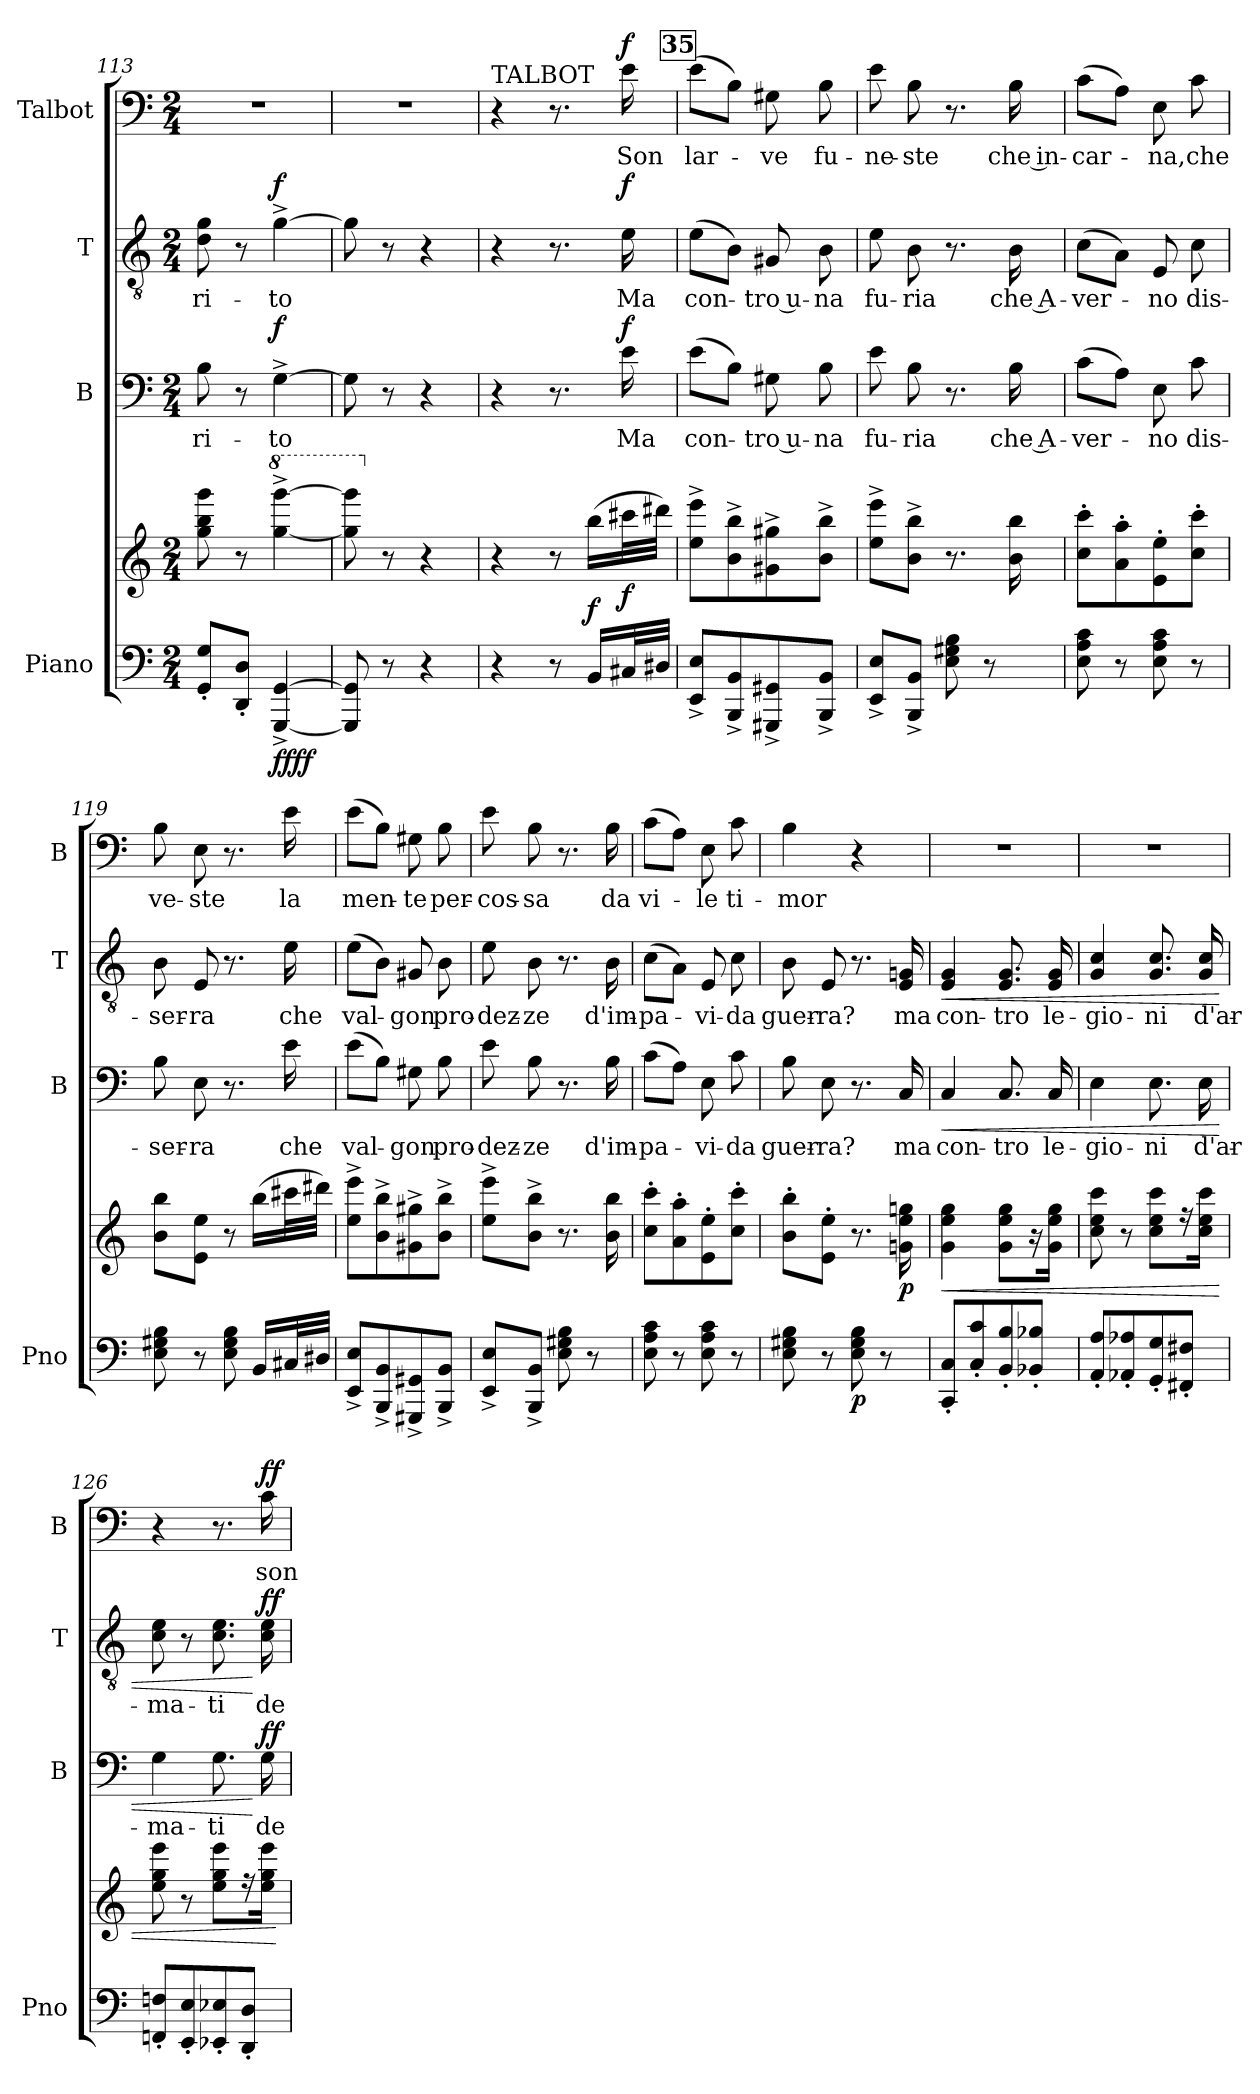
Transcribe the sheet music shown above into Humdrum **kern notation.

**kern	**kern	**dynam	**kern	**text	**dynam	**kern	**text	**dynam	**kern	**text	**dynam
*part4	*part4	*part4	*part3	*part3	*part3	*part2	*part2	*part2	*part1	*part1	*part1
*staff5	*staff4	*staff4/5	*staff3	*staff3	*staff3	*staff2	*staff2	*staff2	*staff1	*staff1	*staff1
*I"Piano	*	*	*I"B	*	*	*I"T	*	*	*I"Talbot	*	*
*I'Pno	*	*	*I'B	*	*	*I'T	*	*	*I'B	*	*
*clefF4	*clefG2	*	*clefF4	*	*	*clefGv2	*	*	*clefF4	*	*
*k[]	*k[]	*	*k[]	*	*	*k[]	*	*	*k[]	*	*
*M2/4	*M2/4	*	*M2/4	*	*	*M2/4	*	*	*M2/4	*	*
=113	=113	=113	=113	=113	=113	=113	=113	=113	=113	=113	=113
!	!	!	!	!LO:LY:b	!	!	!LO:LY:b	!	!	!	!
8GG/' 8G/'L	8gg\ 8bb\ 8ggg\	.	8B\	-ri-	.	8d!\ 8g\	-ri-	.	2r	.	.
8DD/' 8D/'J	8r	.	8r	.	.	8r	.	.	.	.	.
*	*8va	*	*	*	*	*	*	*	*	*	*
!	!	!LO:DY:b=2	!	!LO:LY:b	!	!	!LO:LY:b	!	!	!	!
!	!	!LO:DY:n=1:b	!	!	!LO:DY:a	!	!	!LO:DY:a	!	!	!
[4GGG/^ [4GG/^	[4ggg\^ [4gggg\^	ff ff	[4G^\	-to	f	[4g^\	-to	f	.	.	.
=114	=114	=114	=114	=114	=114	=114	=114	=114	=114	=114	=114
8GGG/] 8GG/]	8ggg\] 8gggg\]	.	8G\]	.	.	8g\]	.	.	2r	.	.
*	*X8va	*	*	*	*	*	*	*	*	*	*
8r	8r	.	8r	.	.	8r	.	.	.	.	.
4r	4r	.	4r	.	.	4r	.	.	.	.	.
!!LO:PB:g=z
=115	=115	=115	=115	=115	=115	=115	=115	=115	=115	=115	=115
!	!	!	!	!	!	!	!	!	!LO:TX:a:t=TALBOT	!	!
4r	4r	.	4r	.	.	4r	.	.	4r	.	.
8r	8r	.	8.r	.	.	8.r	.	.	8.r	.	.
!	!	!LO:DY:a=2	!	!	!	!	!	!	!	!	!
16BB/LL	(16bb\LL	f	.	.	.	.	.	.	.	.	.
!	!	!LO:DY:b	!	!LO:LY:b	!LO:DY:a	!	!LO:LY:b	!LO:DY:a	!	!LO:LY:b	!LO:DY:a
32C#X/L	32ccc#X\L	f	16e\	Ma	f	16e\	Ma	f	16e\	Son	f
32D#X/JJJ	32ddd#X\JJJ)	.	.	.	.	.	.	.	.	.	.
!!LO:REH:place=s1:a:B:fs=14:t=35
=116	=116	=116	=116	=116	=116	=116	=116	=116	=116	=116	=116
!	!	!	!	!LO:LY:b	!	!	!LO:LY:b	!	!	!LO:LY:b	!
8EE/^ 8E/^L	8ee\^ 8eee\^L	.	(8e\L	con-	.	(8e\L	con-	.	(8e\L	lar-	.
8BBB/^ 8BB/^	8b\^ 8bb\^	.	8B\J)	.	.	8B\J)	.	.	8B\J)	.	.
!	!	!	!	!LO:LY:b	!	!	!LO:LY:b	!	!	!LO:LY:b	!
8GGG#X/^ 8GG#X/^	8g#X\^ 8gg#X\^	.	8G#X\	-tro u-	.	8G#X/	-tro u-	.	8G#X\	-ve	.
!	!	!	!	!LO:LY:b	!	!	!LO:LY:b	!	!	!LO:LY:b	!
8BBB/^ 8BB/^J	8b\^ 8bb\^J	.	8B\	-na	.	8B\	-na	.	8B\	fu-	.
=117	=117	=117	=117	=117	=117	=117	=117	=117	=117	=117	=117
!	!	!	!	!LO:LY:b	!	!	!LO:LY:b	!	!	!LO:LY:b	!
8EE/^ 8E/^L	8ee\^ 8eee\^L	.	8e\	fu-	.	8e\	fu-	.	8e\	-ne-	.
!	!	!	!	!LO:LY:b	!	!	!LO:LY:b	!	!	!LO:LY:b	!
8BBB/^ 8BB/^J	8b\^ 8bb\^J	.	8B\	-ria	.	8B\	-ria	.	8B\	-ste	.
8E\ 8G#X\ 8B\	8.r	.	8.r	.	.	8.r	.	.	8.r	.	.
8r	.	.	.	.	.	.	.	.	.	.	.
!	!	!	!	!LO:LY:b	!	!	!LO:LY:b	!	!	!LO:LY:b	!
.	16b\ 16bb\	.	16B\	che A-	.	16B\	che A-	.	16B\	che in-	.
=118	=118	=118	=118	=118	=118	=118	=118	=118	=118	=118	=118
!	!	!	!	!LO:LY:b	!	!	!LO:LY:b	!	!	!LO:LY:b	!
8E\ 8A\ 8c\	8cc\' 8ccc\'L	.	(8c\L	-ver-	.	(8c\L	-ver-	.	(8c\L	-car-	.
8r	8a\' 8aa\'	.	8A\J)	.	.	8A\J)	.	.	8A\J)	.	.
!	!	!	!	!LO:LY:b	!	!	!LO:LY:b	!	!	!LO:LY:b	!
8E\ 8A\ 8c\	8e\' 8ee\'	.	8E\	-no	.	8E/	-no	.	8E\	-na,	.
!	!	!	!	!LO:LY:b	!	!	!LO:LY:b	!	!	!LO:LY:b	!
8r	8cc\' 8ccc\'J	.	8c\	dis-	.	8c\	dis-	.	8c\	che	.
=119	=119	=119	=119	=119	=119	=119	=119	=119	=119	=119	=119
!	!	!	!	!LO:LY:b	!	!	!LO:LY:b	!	!	!LO:LY:b	!
8E\ 8G#X\ 8B\	8b\ 8bb\L	.	8B\	-ser-	.	8B\	-ser-	.	8B\	ve-	.
!	!	!	!	!LO:LY:b	!	!	!LO:LY:b	!	!	!LO:LY:b	!
8r	8e\ 8ee\J	.	8E\	-ra	.	8E/	-ra	.	8E\	-ste	.
8E\ 8G#\ 8B\	8r	.	8.r	.	.	8.r	.	.	8.r	.	.
16BB/LL	(16bb\LL	.	.	.	.	.	.	.	.	.	.
!	!	!	!	!LO:LY:b	!	!	!LO:LY:b	!	!	!LO:LY:b	!
32C#X/L	32ccc#X\L	.	16e\	che	.	16e\	che	.	16e\	la	.
32D#X/JJJ	32ddd#X\JJJ)	.	.	.	.	.	.	.	.	.	.
=120	=120	=120	=120	=120	=120	=120	=120	=120	=120	=120	=120
!	!	!	!	!LO:LY:b	!	!	!LO:LY:b	!	!	!LO:LY:b	!
8EE/^ 8E/^L	8ee\^ 8eee\^L	.	(8e\L	val-	.	(8e\L	val-	.	(8e\L	men-	.
8BBB/^ 8BB/^	8b\^ 8bb\^	.	8B\J)	.	.	8B\J)	.	.	8B\J)	.	.
!	!	!	!	!LO:LY:b	!	!	!LO:LY:b	!	!	!LO:LY:b	!
8GGG#X/^ 8GG#X/^	8g#X\^ 8gg#X\^	.	8G#X\	-gon	.	8G#X/	-gon	.	8G#X\	-te	.
!	!	!	!	!LO:LY:b	!	!	!LO:LY:b	!	!	!LO:LY:b	!
8BBB/^ 8BB/^J	8b\^ 8bb\^J	.	8B\	pro-	.	8B\	pro-	.	8B\	per-	.
!!LO:LB:g=z
=121	=121	=121	=121	=121	=121	=121	=121	=121	=121	=121	=121
!	!	!	!	!LO:LY:b	!	!	!LO:LY:b	!	!	!LO:LY:b	!
8EE/^ 8E/^L	8ee\^ 8eee\^L	.	8e\	-dez-	.	8e\	-dez-	.	8e\	-cos-	.
!	!	!	!	!LO:LY:b	!	!	!LO:LY:b	!	!	!LO:LY:b	!
8BBB/^ 8BB/^J	8b\^ 8bb\^J	.	8B\	-ze	.	8B\	-ze	.	8B\	-sa	.
8E\ 8G#X\ 8B\	8.r	.	8.r	.	.	8.r	.	.	8.r	.	.
8r	.	.	.	.	.	.	.	.	.	.	.
!	!	!	!	!LO:LY:b	!	!	!LO:LY:b	!	!	!LO:LY:b	!
.	16b\ 16bb\	.	16B\	d'im-	.	16B\	d'im-	.	16B\	da	.
=122	=122	=122	=122	=122	=122	=122	=122	=122	=122	=122	=122
!	!	!	!	!LO:LY:b	!	!	!LO:LY:b	!	!	!LO:LY:b	!
8E\ 8A\ 8c\	8cc\' 8ccc\'L	.	(8c\L	-pa-	.	(8c\L	-pa-	.	(8c\L	vi-	.
8r	8a\' 8aa\'	.	8A\J)	.	.	8A\J)	.	.	8A\J)	.	.
!	!	!	!	!LO:LY:b	!	!	!LO:LY:b	!	!	!LO:LY:b	!
8E\ 8A\ 8c\	8e\' 8ee\'	.	8E\	-vi-	.	8E/	-vi-	.	8E\	-le	.
!	!	!	!	!LO:LY:b	!	!	!LO:LY:b	!	!	!LO:LY:b	!
8r	8cc\' 8ccc\'J	.	8c\	-da	.	8c\	-da	.	8c\	ti-	.
=123	=123	=123	=123	=123	=123	=123	=123	=123	=123	=123	=123
!	!	!	!	!LO:LY:b	!	!	!LO:LY:b	!	!	!LO:LY:b	!
8E\ 8G#X\ 8B\	8b\' 8bb\'L	.	8B\	guer-	.	8B\	guer-	.	4B\	-mor	.
!	!	!	!	!LO:LY:b	!	!	!LO:LY:b	!	!	!	!
8r	8e\' 8ee\'J	.	8E\	-ra?	.	8E/	-ra?	.	.	.	.
!	!	!LO:DY:b=2	!	!	!	!	!	!	!	!	!
8E\ 8G#\ 8B\	8.r	p	8.r	.	.	8.r	.	.	4r	.	.
8r	.	.	.	.	.	.	.	.	.	.	.
!	!	!LO:DY:b	!	!LO:LY:b	!	!	!LO:LY:b	!	!	!	!
.	16gn\ 16ee\ 16ggn\	p	16C/	ma	.	16E!/ 16Gn/	ma	.	.	.	.
=124	=124	=124	=124	=124	=124	=124	=124	=124	=124	=124	=124
!	!	!LO:HP:b	!	!LO:LY:b	!LO:HP:b	!	!LO:LY:b	!LO:HP:b	!	!	!
8CC/' 8C/'L	4g\ 4ee\ 4gg\	<	4C/	con-	<	4E!/ 4G/	con-	<	2r	.	.
8C/' 8c/'	.	.	.	.	.	.	.	.	.	.	.
!	!	!	!	!LO:LY:b	!	!	!LO:LY:b	!	!	!	!
8BB/' 8B/'	8g\ 8ee\ 8gg\L	.	8.C/	-tro	.	8.E!/ 8.G/	-tro	.	.	.	.
8BB-X/' 8B-X/'J	16r	.	.	.	.	.	.	.	.	.	.
!	!	!	!	!LO:LY:b	!	!	!LO:LY:b	!	!	!	!
.	16g\ 16ee\ 16gg\Jk	.	16C/	le-	.	16E!/ 16G/	le-	.	.	.	.
=125	=125	=125	=125	=125	=125	=125	=125	=125	=125	=125	=125
!	!	!	!	!LO:LY:b	!	!	!LO:LY:b	!	!	!	!
8AA/' 8A/'L	8cc\ 8ee\ 8ccc\	.	4E\	-gio-	.	4G!/ 4c/	-gio-	.	2r	.	.
8AA-X/' 8A-X/'	8r	.	.	.	.	.	.	.	.	.	.
!	!	!	!	!LO:LY:b	!	!	!LO:LY:b	!	!	!	!
8GG/' 8G/'	8cc\ 8ee\ 8ccc\L	.	8.E\	-ni	.	8.G!/ 8.c/	-ni	.	.	.	.
8FF#X/' 8F#X/'J	16r	.	.	.	.	.	.	.	.	.	.
!	!	!	!	!LO:LY:b	!	!	!LO:LY:b	!	!	!	!
.	16cc\ 16ee\ 16ccc\Jk	.	16E\	d'ar-	.	16G!/ 16c/	d'ar-	.	.	.	.
=126	=126	=126	=126	=126	=126	=126	=126	=126	=126	=126	=126
!	!	!	!	!LO:LY:b	!	!	!LO:LY:b	!	!	!	!
8FFn/' 8Fn/'L	8ee\ 8gg\ 8eee\	.	4G\	-ma-	.	8c!\ 8e\	-ma-	.	4r	.	.
8EE/' 8E/'	8r	.	.	.	.	8r	.	.	.	.	.
!	!	!	!	!LO:LY:b	!	!	!LO:LY:b	!	!	!	!
8EE-X/' 8E-X/'	8ee\ 8gg\ 8eee\L	.	8.G\	-ti	.	8.c!\ 8.e\	-ti	.	8.r	.	.
8DD/' 8D/'J	16r	.	.	.	.	.	.	.	.	.	.
!	!	!	!	!LO:LY:b	!LO:DY:n=1:a	!	!LO:LY:b	!LO:DY:n=1:a	!	!LO:LY:b	!LO:DY:a
.	16ee\ 16gg\ 16eee\Jk	.	16G\	de-	[ ff	16c!\ 16e\	de-	[ ff	16c\	son	ff
.	.	[	.	.	.	.	.	.	.	.	.
=	=	=	=	=	=	=	=	=	=	=	=
*-	*-	*-	*-	*-	*-	*-	*-	*-	*-	*-	*-
